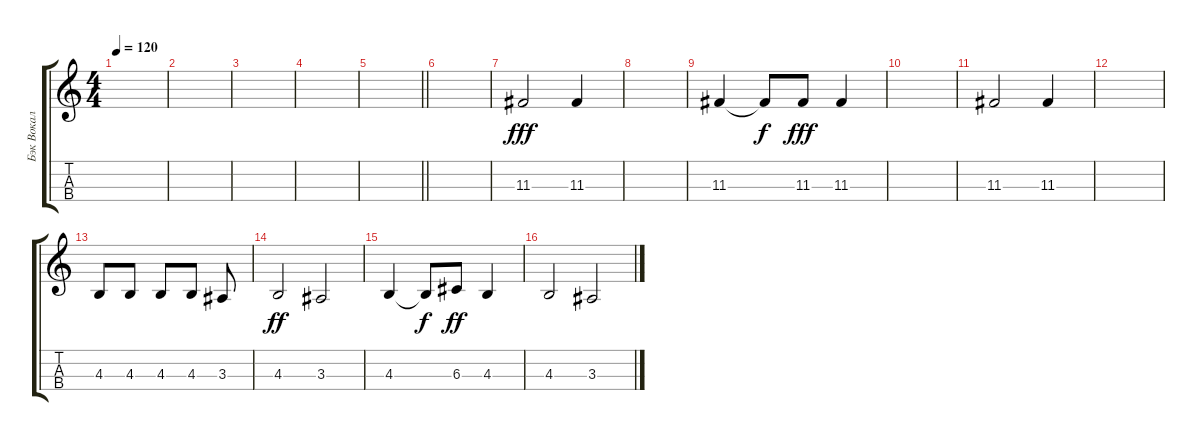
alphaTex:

\track ("Бэк Вокал" "Бэк Вокал") {instrument lead3calliope}
\staff {score tabs}
\tuning (E4 B3 G3 D3) {hide}
\ts (4 4)
\tempo 120
\clef g2
\ks c
|
|
|
|
\barLineRight lightlight
|
|
11.3.2{dy fff} 11.3.4 |
|
11.3.4 11.3{t}.8{dy f} 11.3.8{dy fff} 11.3.4 |
|
11.3.2 11.3.4 |
|
4.3.8 4.3.8 4.3.8 4.3.8 3.3.8 |
4.3.2{dy ff} 3.3.2 |
4.3.4 4.3{t}.8{dy f} 6.3.8{dy ff} 4.3.4 |
4.3.2 3.3.2
